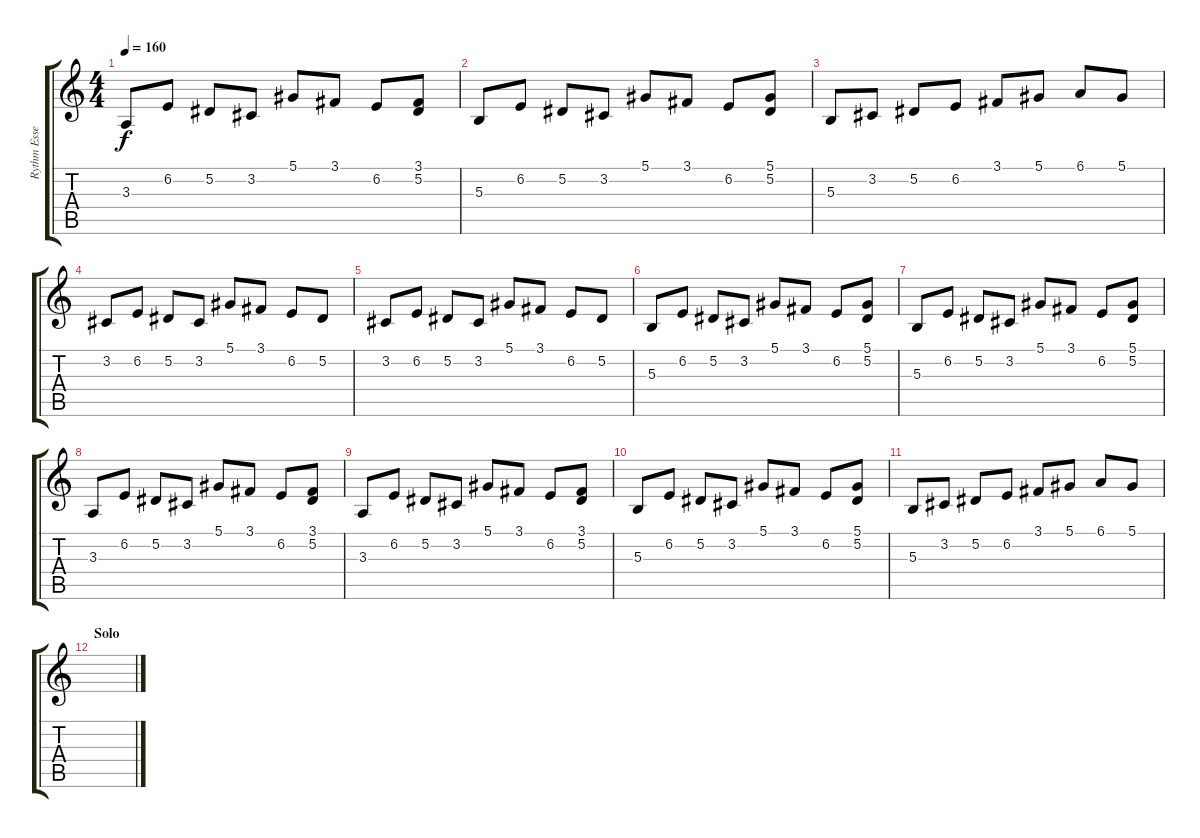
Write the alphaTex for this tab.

\track ("Rythm Essemble (Everton Andrade)" "Rythm Esse") {instrument stringensemble1}
\staff {score tabs}
\tuning (Eb4 Bb3 Gb3 Db3 Ab2 Eb2) {hide}
\ts (4 4)
\tempo 160
\clef g2
\ks c
3.3.8{dy f} 6.2.8 5.2.8 3.2.8 5.1.8 3.1.8 6.2.8 (3.1 5.2).8 |
5.3.8 6.2.8 5.2.8 3.2.8 5.1.8 3.1.8 6.2.8 (5.1 5.2).8 |
5.3.8 3.2.8 5.2.8 6.2.8 3.1.8 5.1.8 6.1.8 5.1.8 |
3.2.8 6.2.8 5.2.8 3.2.8 5.1.8 3.1.8 6.2.8 5.2.8 |
3.2.8 6.2.8 5.2.8 3.2.8 5.1.8 3.1.8 6.2.8 5.2.8 |
5.3.8 6.2.8 5.2.8 3.2.8 5.1.8 3.1.8 6.2.8 (5.1 5.2).8 |
5.3.8 6.2.8 5.2.8 3.2.8 5.1.8 3.1.8 6.2.8 (5.1 5.2).8 |
3.3.8 6.2.8 5.2.8 3.2.8 5.1.8 3.1.8 6.2.8 (3.1 5.2).8 |
3.3.8 6.2.8 5.2.8 3.2.8 5.1.8 3.1.8 6.2.8 (3.1 5.2).8 |
5.3.8 6.2.8 5.2.8 3.2.8 5.1.8 3.1.8 6.2.8 (5.1 5.2).8 |
5.3.8 3.2.8 5.2.8 6.2.8 3.1.8 5.1.8 6.1.8 5.1.8 |
\section ("" "Solo")
